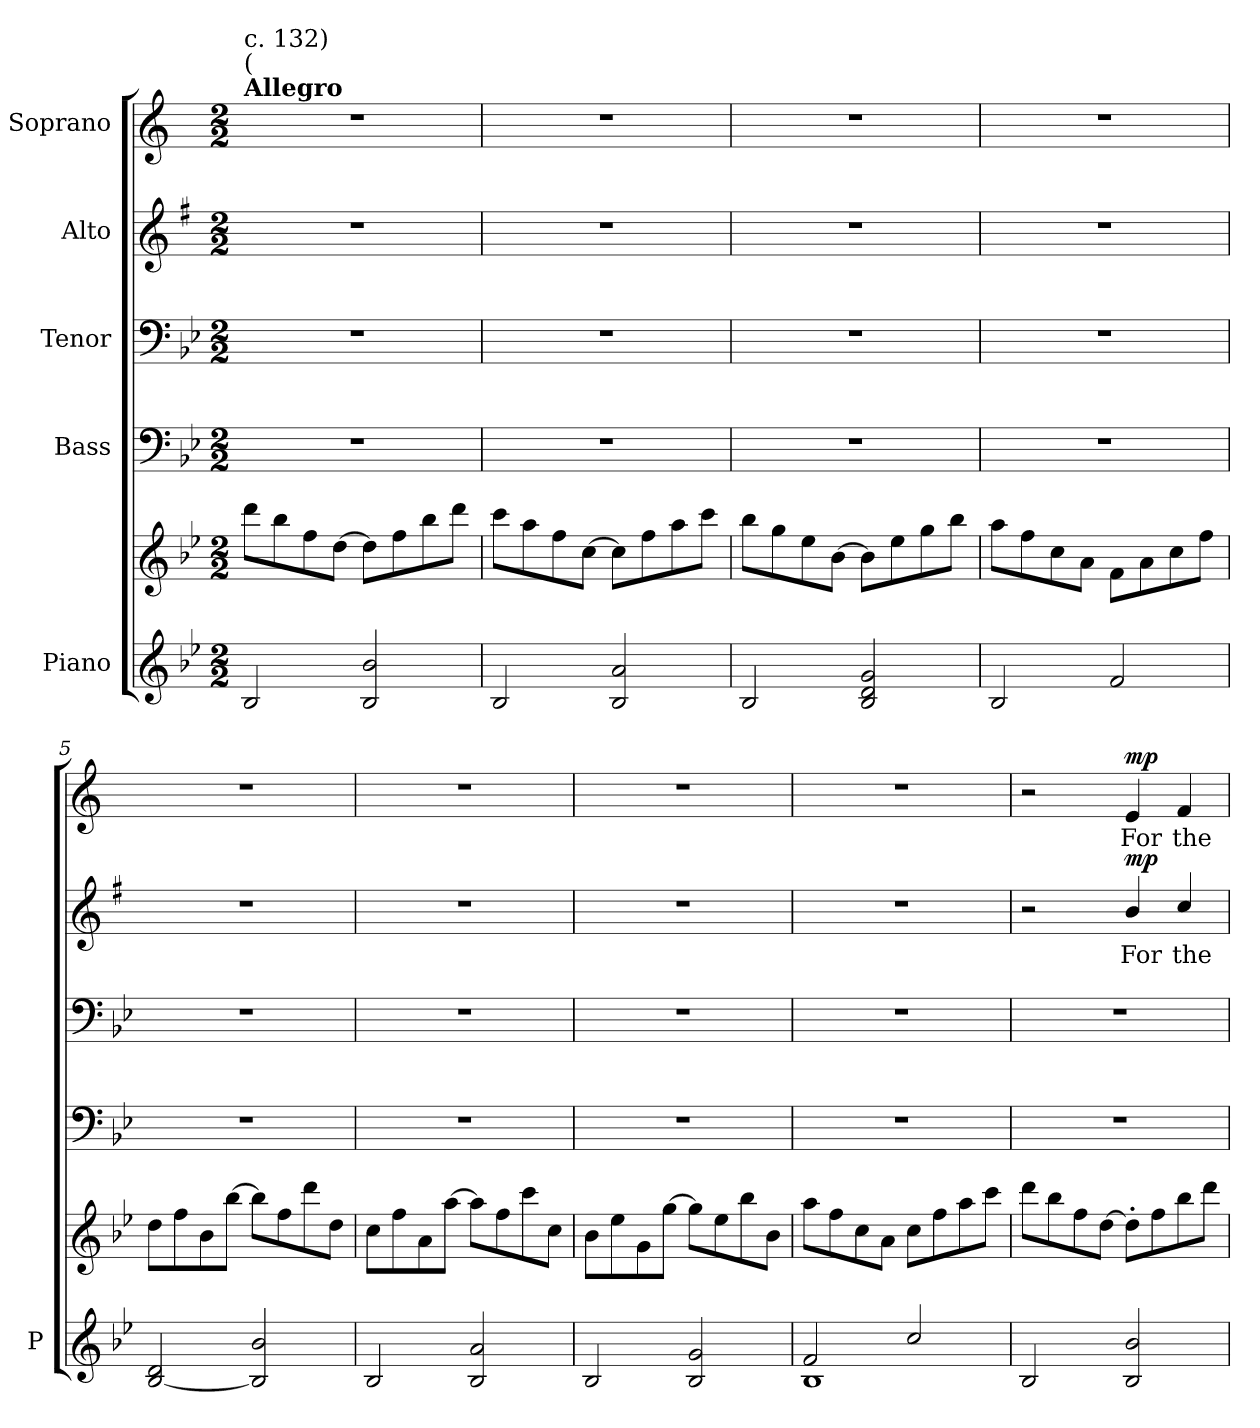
**kern	**kern	**kern	**kern	**kern	**text	**dynam	**kern	**text	**dynam
*part5	*part5	*part4	*part3	*part2	*part2	*part2	*part1	*part1	*part1
*staff6	*staff5	*staff4	*staff3	*staff2	*staff2	*staff2	*staff1	*staff1	*staff1
*I"Piano	*	*I"Bass	*I"Tenor	*I"Alto	*	*	*I"Soprano	*	*
*I'P	*	*	*	*	*	*	*	*	*
*clefG2	*clefG2	*clefF4	*clefF4	*clefG2	*	*	*clefG2	*	*
*	*	*ITrd12c21	*ITrd8c14	*ITrd5c9	*	*	*ITrd1c2	*	*
*k[b-e-]	*k[b-e-]	*k[b-e-]	*k[b-e-]	*k[b-e-]	*	*	*k[b-e-]	*	*
*B-:	*B-:	*B-:	*B-:	*B-:	*	*	*B-:	*	*
*M2/2	*M2/2	*M2/2	*M2/2	*M2/2	*	*	*M2/2	*	*
=1	=1	=1	=1	=1	=1	=1	=1	=1	=1
!	!	!	!	!	!	!	!LO:TX:a:B:t=Allegro	!	!
!	!	!	!	!	!	!	!LO:TX:a:t=(	!	!
!	!	!	!	!	!	!	!LO:TX:a:t=c. 132)	!	!
2B-/	8ddd\L	1r	1r	1r	.	.	1r	.	.
.	8bb-\	.	.	.	.	.	.	.	.
.	8ff\	.	.	.	.	.	.	.	.
.	[8dd\J	.	.	.	.	.	.	.	.
2B-/ 2b-/	8dd\L]	.	.	.	.	.	.	.	.
.	8ff\	.	.	.	.	.	.	.	.
.	8bb-\	.	.	.	.	.	.	.	.
.	8ddd\J	.	.	.	.	.	.	.	.
=2	=2	=2	=2	=2	=2	=2	=2	=2	=2
2B-/	8ccc\L	1r	1r	1r	.	.	1r	.	.
.	8aa\	.	.	.	.	.	.	.	.
.	8ff\	.	.	.	.	.	.	.	.
.	[8cc\J	.	.	.	.	.	.	.	.
2B-/ 2a/	8cc\L]	.	.	.	.	.	.	.	.
.	8ff\	.	.	.	.	.	.	.	.
.	8aa\	.	.	.	.	.	.	.	.
.	8ccc\J	.	.	.	.	.	.	.	.
=3	=3	=3	=3	=3	=3	=3	=3	=3	=3
2B-/	8bb-\L	1r	1r	1r	.	.	1r	.	.
.	8gg\	.	.	.	.	.	.	.	.
.	8ee-\	.	.	.	.	.	.	.	.
.	[8b-\J	.	.	.	.	.	.	.	.
2B-/ 2d/ 2g/	8b-\L]	.	.	.	.	.	.	.	.
.	8ee-\	.	.	.	.	.	.	.	.
.	8gg\	.	.	.	.	.	.	.	.
.	8bb-\J	.	.	.	.	.	.	.	.
=4	=4	=4	=4	=4	=4	=4	=4	=4	=4
2B-/	8aa\L	1r	1r	1r	.	.	1r	.	.
.	8ff\	.	.	.	.	.	.	.	.
.	8cc\	.	.	.	.	.	.	.	.
.	8a\J	.	.	.	.	.	.	.	.
2f/	8f\L	.	.	.	.	.	.	.	.
.	8a\	.	.	.	.	.	.	.	.
.	8cc\	.	.	.	.	.	.	.	.
.	8ff\J	.	.	.	.	.	.	.	.
!!LO:PB:g=z
=5	=5	=5	=5	=5	=5	=5	=5	=5	=5
[2B-/ 2d/	8dd\L	1r	1r	1r	.	.	1r	.	.
.	8ff\	.	.	.	.	.	.	.	.
.	8b-\	.	.	.	.	.	.	.	.
.	[8bb-\J	.	.	.	.	.	.	.	.
2B-/] 2b-/	8bb-\L]	.	.	.	.	.	.	.	.
.	8ff\	.	.	.	.	.	.	.	.
.	8ddd\	.	.	.	.	.	.	.	.
.	8dd\J	.	.	.	.	.	.	.	.
=6	=6	=6	=6	=6	=6	=6	=6	=6	=6
2B-/	8cc\L	1r	1r	1r	.	.	1r	.	.
.	8ff\	.	.	.	.	.	.	.	.
.	8a\	.	.	.	.	.	.	.	.
.	[8aa\J	.	.	.	.	.	.	.	.
2B-/ 2a/	8aa\L]	.	.	.	.	.	.	.	.
.	8ff\	.	.	.	.	.	.	.	.
.	8ccc\	.	.	.	.	.	.	.	.
.	8cc\J	.	.	.	.	.	.	.	.
=7	=7	=7	=7	=7	=7	=7	=7	=7	=7
2B-/	8b-\L	1r	1r	1r	.	.	1r	.	.
.	8ee-\	.	.	.	.	.	.	.	.
.	8g\	.	.	.	.	.	.	.	.
.	[8gg\J	.	.	.	.	.	.	.	.
2B-/ 2g/	8gg\L]	.	.	.	.	.	.	.	.
.	8ee-\	.	.	.	.	.	.	.	.
.	8bb-\	.	.	.	.	.	.	.	.
.	8b-\J	.	.	.	.	.	.	.	.
=8	=8	=8	=8	=8	=8	=8	=8	=8	=8
*^	*	*	*	*	*	*	*	*	*
2f/	1B-	8aa\L	1r	1r	1r	.	.	1r	.	.
.	.	8ff\	.	.	.	.	.	.	.	.
.	.	8cc\	.	.	.	.	.	.	.	.
.	.	8a\J	.	.	.	.	.	.	.	.
2cc/	.	8cc\L	.	.	.	.	.	.	.	.
.	.	8ff\	.	.	.	.	.	.	.	.
.	.	8aa\	.	.	.	.	.	.	.	.
.	.	8ccc\J	.	.	.	.	.	.	.	.
*v	*v	*	*	*	*	*	*	*	*	*
!!LO:PB:g=z
=9	=9	=9	=9	=9	=9	=9	=9	=9	=9
2B-/	8ddd\L	1r	1r	2r	.	.	2r	.	.
.	8bb-\	.	.	.	.	.	.	.	.
.	8ff\	.	.	.	.	.	.	.	.
.	[8dd\J	.	.	.	.	.	.	.	.
!	!	!	!	!	!LO:LY:b	!LO:DY:a	!	!LO:LY:b	!LO:DY:a
2B-/ 2b-/	8dd'\L]	.	.	4d/	For	mp	4d/	For	mp
.	8ff\	.	.	.	.	.	.	.	.
!	!	!	!	!	!LO:LY:b	!	!	!LO:LY:b	!
.	8bb-\	.	.	4e-/	the	.	4e-/	the	.
.	8ddd\J	.	.	.	.	.	.	.	.
=	=	=	=	=	=	=	=	=	=
*-	*-	*-	*-	*-	*-	*-	*-	*-	*-
